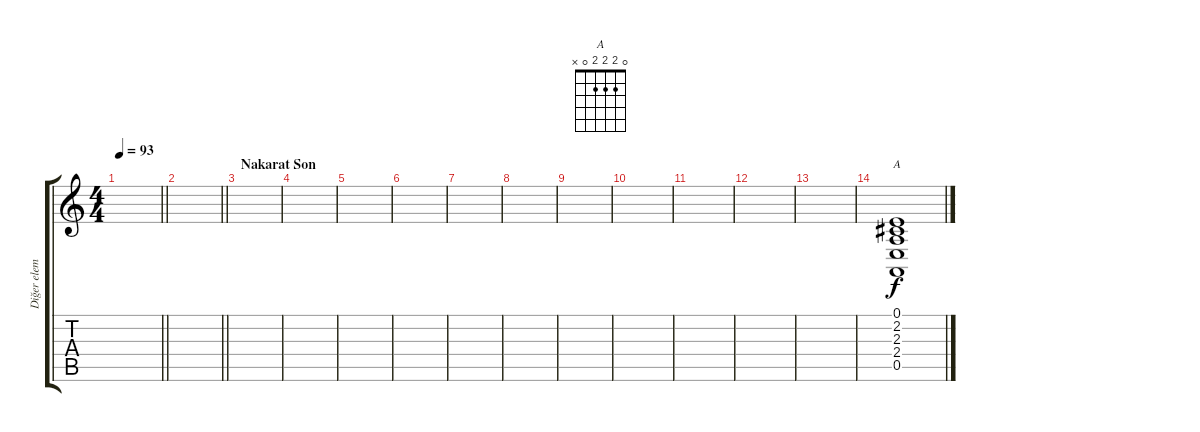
\track ("Diğer elemanım =)" "Diğer elem") {instrument stringensemble2}
\staff {score tabs}
\tuning (E4 B3 G3 D3 A2 E2) {hide}
\chord ("A" 0 2 2 2 0 x)
\ts (4 4)
\tempo 93
\clef g2
\barLineRight lightlight
\ks c
|
\barLineRight lightlight
|
\section ("" "Nakarat Son")
|
|
|
|
|
|
|
|
|
|
|
(0.1 2.2 2.3 2.4 0.5).1{ch "A"}
